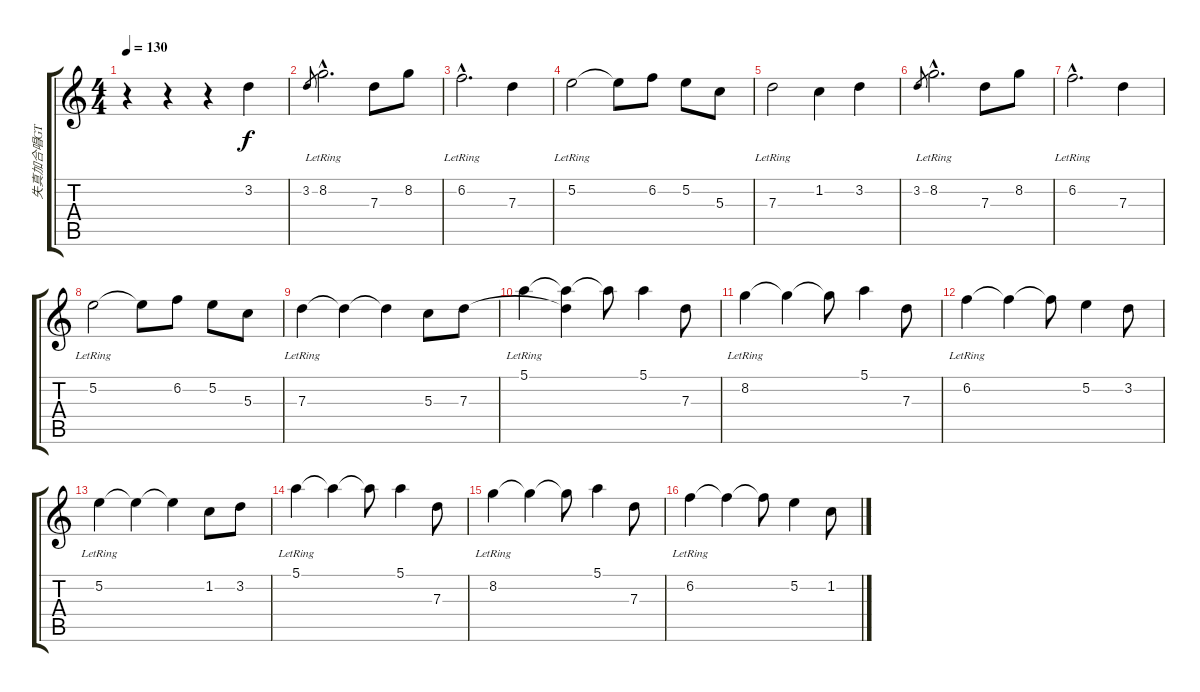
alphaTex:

\track ("失真加合唱GT" "失真加合唱GT") {instrument distortionguitar}
\staff {score tabs}
\tuning (E4 B3 G3 D3 A2 E2) {hide}
\ts (4 4)
\tempo 130
\clef g2
\ks c
r.4{dy f} r.4 r.4 3.2.4 |
3.2.8{gr} 8.2{hac lr}.2{d} 7.3.8 8.2.8 |
6.2{hac lr}.2{d} 7.3.4 |
5.2{lr}.2 5.2{t}.8 6.2.8 5.2.8 5.3.8 |
7.3{lr}.2 1.2.4 3.2.4 |
3.2.8{gr} 8.2{hac lr}.2{d} 7.3.8 8.2.8 |
6.2{hac lr}.2{d} 7.3.4 |
5.2{lr}.2 5.2{t}.8 6.2.8 5.2.8 5.3.8 |
7.3{lr}.4 7.3{t}.4 7.3{t}.4 5.3.8 7.3.8 |
5.1{lr}.4 (5.1{t} 7.3{t}).4 5.1{t}.8 5.1.4 7.3.8 |
8.2{lr}.4 8.2{t}.4 8.2{t}.8 5.1.4 7.3.8 |
6.2{lr}.4 6.2{t}.4 6.2{t}.8 5.2.4 3.2.8 |
5.2{lr}.4 5.2{t}.4 5.2{t}.4 1.2.8 3.2.8 |
5.1{lr}.4 5.1{t}.4 5.1{t}.8 5.1.4 7.3.8 |
8.2{lr}.4 8.2{t}.4 8.2{t}.8 5.1.4 7.3.8 |
6.2{lr}.4 6.2{t}.4 6.2{t}.8 5.2.4 1.2.8
